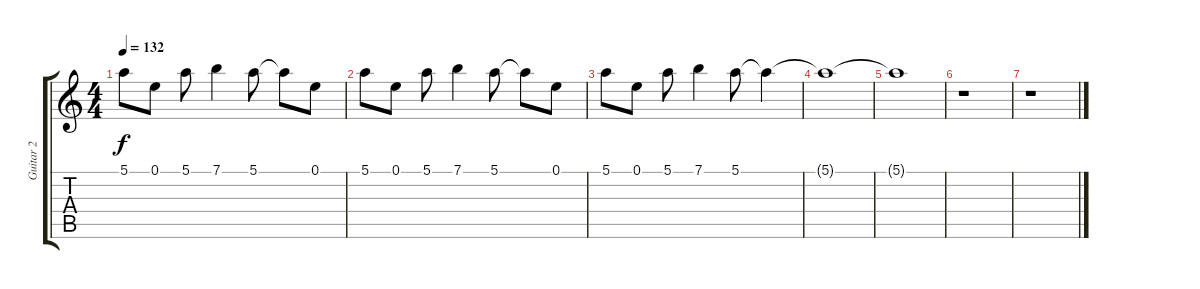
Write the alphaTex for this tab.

\track ("Guitar 2" "Guitar 2") {instrument distortionguitar}
\staff {score tabs}
\tuning (E4 B3 G3 D3 A2 E2) {hide}
\ts (4 4)
\tempo 132
\clef g2
\ks c
5.1.8{dy f} 0.1.8 5.1.8 7.1.4 5.1.8 5.1{t}.8 0.1.8 |
5.1.8 0.1.8 5.1.8 7.1.4 5.1.8 5.1{t}.8 0.1.8 |
5.1.8 0.1.8 5.1.8 7.1.4 5.1.8 5.1{t}.4 |
5.1{t}.1{volume 0} |
5.1{t}.1 |
r.1 |
r.1
